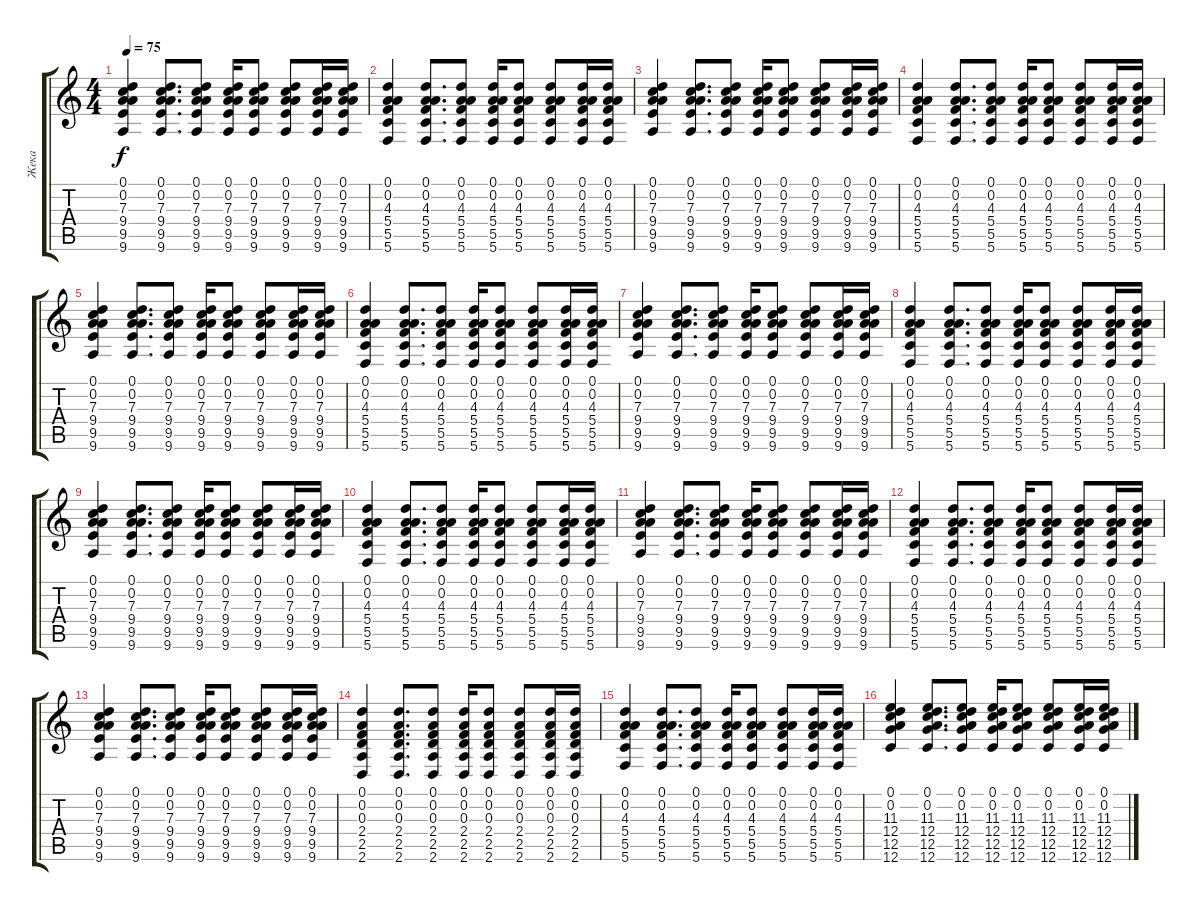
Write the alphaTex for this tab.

\track ("Жека" "Жека") {instrument acousticguitarsteel}
\staff {score tabs}
\tuning (D4 A3 F3 C3 G2 C2) {hide}
\ts (4 4)
\tempo 75
\clef g2
\ks c
(0.1 0.2 7.3 9.4 9.5 9.6).4{dy f} (0.1 0.2 7.3 9.4 9.5 9.6).8{d} (0.1 0.2 7.3 9.4 9.5 9.6).8 (0.1 0.2 7.3 9.4 9.5 9.6).16 (0.1 0.2 7.3 9.4 9.5 9.6).8 (0.1 0.2 7.3 9.4 9.5 9.6).8 (0.1 0.2 7.3 9.4 9.5 9.6).16 (0.1 0.2 7.3 9.4 9.5 9.6).16 |
(0.1 0.2 4.3 5.4 5.5 5.6).4 (0.1 0.2 4.3 5.4 5.5 5.6).8{d} (0.1 0.2 4.3 5.4 5.5 5.6).8 (0.1 0.2 4.3 5.4 5.5 5.6).16 (0.1 0.2 4.3 5.4 5.5 5.6).8 (0.1 0.2 4.3 5.4 5.5 5.6).8 (0.1 0.2 4.3 5.4 5.5 5.6).16 (0.1 0.2 4.3 5.4 5.5 5.6).16 |
(0.1 0.2 7.3 9.4 9.5 9.6).4 (0.1 0.2 7.3 9.4 9.5 9.6).8{d} (0.1 0.2 7.3 9.4 9.5 9.6).8 (0.1 0.2 7.3 9.4 9.5 9.6).16 (0.1 0.2 7.3 9.4 9.5 9.6).8 (0.1 0.2 7.3 9.4 9.5 9.6).8 (0.1 0.2 7.3 9.4 9.5 9.6).16 (0.1 0.2 7.3 9.4 9.5 9.6).16 |
(0.1 0.2 4.3 5.4 5.5 5.6).4 (0.1 0.2 4.3 5.4 5.5 5.6).8{d} (0.1 0.2 4.3 5.4 5.5 5.6).8 (0.1 0.2 4.3 5.4 5.5 5.6).16 (0.1 0.2 4.3 5.4 5.5 5.6).8 (0.1 0.2 4.3 5.4 5.5 5.6).8 (0.1 0.2 4.3 5.4 5.5 5.6).16 (0.1 0.2 4.3 5.4 5.5 5.6).16 |
(0.1 0.2 7.3 9.4 9.5 9.6).4 (0.1 0.2 7.3 9.4 9.5 9.6).8{d} (0.1 0.2 7.3 9.4 9.5 9.6).8 (0.1 0.2 7.3 9.4 9.5 9.6).16 (0.1 0.2 7.3 9.4 9.5 9.6).8 (0.1 0.2 7.3 9.4 9.5 9.6).8 (0.1 0.2 7.3 9.4 9.5 9.6).16 (0.1 0.2 7.3 9.4 9.5 9.6).16 |
(0.1 0.2 4.3 5.4 5.5 5.6).4 (0.1 0.2 4.3 5.4 5.5 5.6).8{d} (0.1 0.2 4.3 5.4 5.5 5.6).8 (0.1 0.2 4.3 5.4 5.5 5.6).16 (0.1 0.2 4.3 5.4 5.5 5.6).8 (0.1 0.2 4.3 5.4 5.5 5.6).8 (0.1 0.2 4.3 5.4 5.5 5.6).16 (0.1 0.2 4.3 5.4 5.5 5.6).16 |
(0.1 0.2 7.3 9.4 9.5 9.6).4 (0.1 0.2 7.3 9.4 9.5 9.6).8{d} (0.1 0.2 7.3 9.4 9.5 9.6).8 (0.1 0.2 7.3 9.4 9.5 9.6).16 (0.1 0.2 7.3 9.4 9.5 9.6).8 (0.1 0.2 7.3 9.4 9.5 9.6).8 (0.1 0.2 7.3 9.4 9.5 9.6).16 (0.1 0.2 7.3 9.4 9.5 9.6).16 |
(0.1 0.2 4.3 5.4 5.5 5.6).4 (0.1 0.2 4.3 5.4 5.5 5.6).8{d} (0.1 0.2 4.3 5.4 5.5 5.6).8 (0.1 0.2 4.3 5.4 5.5 5.6).16 (0.1 0.2 4.3 5.4 5.5 5.6).8 (0.1 0.2 4.3 5.4 5.5 5.6).8 (0.1 0.2 4.3 5.4 5.5 5.6).16 (0.1 0.2 4.3 5.4 5.5 5.6).16 |
(0.1 0.2 7.3 9.4 9.5 9.6).4 (0.1 0.2 7.3 9.4 9.5 9.6).8{d} (0.1 0.2 7.3 9.4 9.5 9.6).8 (0.1 0.2 7.3 9.4 9.5 9.6).16 (0.1 0.2 7.3 9.4 9.5 9.6).8 (0.1 0.2 7.3 9.4 9.5 9.6).8 (0.1 0.2 7.3 9.4 9.5 9.6).16 (0.1 0.2 7.3 9.4 9.5 9.6).16 |
(0.1 0.2 4.3 5.4 5.5 5.6).4 (0.1 0.2 4.3 5.4 5.5 5.6).8{d} (0.1 0.2 4.3 5.4 5.5 5.6).8 (0.1 0.2 4.3 5.4 5.5 5.6).16 (0.1 0.2 4.3 5.4 5.5 5.6).8 (0.1 0.2 4.3 5.4 5.5 5.6).8 (0.1 0.2 4.3 5.4 5.5 5.6).16 (0.1 0.2 4.3 5.4 5.5 5.6).16 |
(0.1 0.2 7.3 9.4 9.5 9.6).4 (0.1 0.2 7.3 9.4 9.5 9.6).8{d} (0.1 0.2 7.3 9.4 9.5 9.6).8 (0.1 0.2 7.3 9.4 9.5 9.6).16 (0.1 0.2 7.3 9.4 9.5 9.6).8 (0.1 0.2 7.3 9.4 9.5 9.6).8 (0.1 0.2 7.3 9.4 9.5 9.6).16 (0.1 0.2 7.3 9.4 9.5 9.6).16 |
(0.1 0.2 4.3 5.4 5.5 5.6).4 (0.1 0.2 4.3 5.4 5.5 5.6).8{d} (0.1 0.2 4.3 5.4 5.5 5.6).8 (0.1 0.2 4.3 5.4 5.5 5.6).16 (0.1 0.2 4.3 5.4 5.5 5.6).8 (0.1 0.2 4.3 5.4 5.5 5.6).8 (0.1 0.2 4.3 5.4 5.5 5.6).16 (0.1 0.2 4.3 5.4 5.5 5.6).16 |
(0.1 0.2 7.3 9.4 9.5 9.6).4 (0.1 0.2 7.3 9.4 9.5 9.6).8{d} (0.1 0.2 7.3 9.4 9.5 9.6).8 (0.1 0.2 7.3 9.4 9.5 9.6).16 (0.1 0.2 7.3 9.4 9.5 9.6).8 (0.1 0.2 7.3 9.4 9.5 9.6).8 (0.1 0.2 7.3 9.4 9.5 9.6).16 (0.1 0.2 7.3 9.4 9.5 9.6).16 |
(0.1 0.2 0.3 2.4 2.5 2.6).4 (0.1 0.2 0.3 2.4 2.5 2.6).8{d} (0.1 0.2 0.3 2.4 2.5 2.6).8 (0.1 0.2 0.3 2.4 2.5 2.6).16 (0.1 0.2 0.3 2.4 2.5 2.6).8 (0.1 0.2 0.3 2.4 2.5 2.6).8 (0.1 0.2 0.3 2.4 2.5 2.6).16 (0.1 0.2 0.3 2.4 2.5 2.6).16 |
(0.1 0.2 4.3 5.4 5.5 5.6).4 (0.1 0.2 4.3 5.4 5.5 5.6).8{d} (0.1 0.2 4.3 5.4 5.5 5.6).8 (0.1 0.2 4.3 5.4 5.5 5.6).16 (0.1 0.2 4.3 5.4 5.5 5.6).8 (0.1 0.2 4.3 5.4 5.5 5.6).8 (0.1 0.2 4.3 5.4 5.5 5.6).16 (0.1 0.2 4.3 5.4 5.5 5.6).16 |
(0.1 0.2 11.3 12.4 12.5 12.6).4 (0.1 0.2 11.3 12.4 12.5 12.6).8{d} (0.1 0.2 11.3 12.4 12.5 12.6).8 (0.1 0.2 11.3 12.4 12.5 12.6).16 (0.1 0.2 11.3 12.4 12.5 12.6).8 (0.1 0.2 11.3 12.4 12.5 12.6).8 (0.1 0.2 11.3 12.4 12.5 12.6).16 (0.1 0.2 11.3 12.4 12.5 12.6).16
